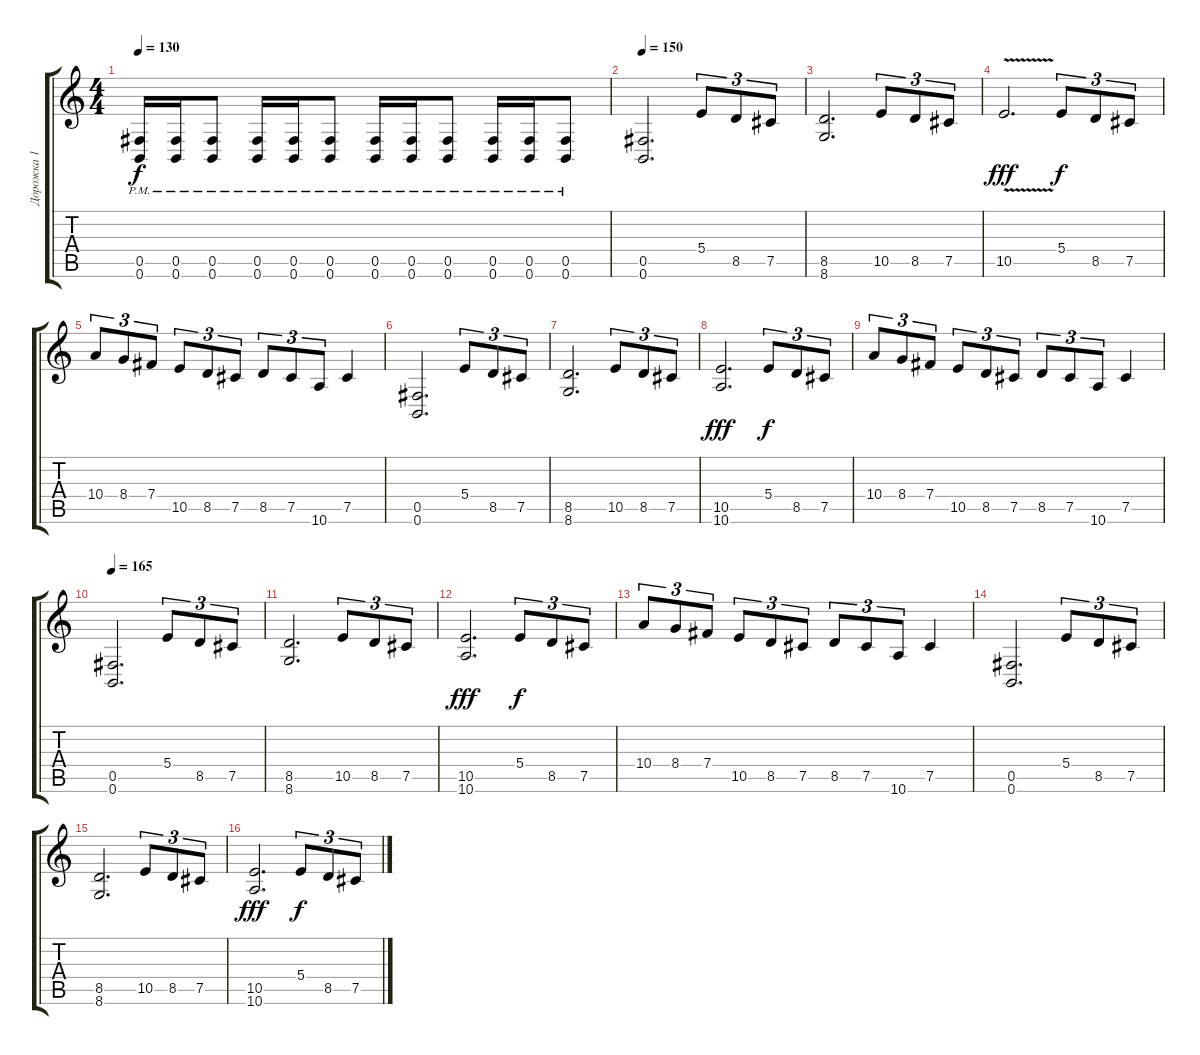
\track ("Дорожка 1" "Дорожка 1") {instrument distortionguitar}
\staff {score tabs}
\tuning (Db4 Ab3 E3 B2 Gb2 B1) {hide}
\ts (4 4)
\tempo 130
\clef g2
\ks c
(0.5{pm} 0.6{pm}).16{dy f} (0.5{pm} 0.6{pm}).16 (0.5{pm} 0.6{pm}).8 (0.5{pm} 0.6{pm}).16 (0.5{pm} 0.6{pm}).16 (0.5{pm} 0.6{pm}).8 (0.5{pm} 0.6{pm}).16 (0.5{pm} 0.6{pm}).16 (0.5{pm} 0.6{pm}).8 (0.5{pm} 0.6{pm}).16 (0.5{pm} 0.6{pm}).16 (0.5{pm} 0.6{pm}).8 |
\tempo 150
(0.5 0.6).2{d} 5.4.8{tu (3 2)} 8.5.8{tu (3 2)} 7.5.8{tu (3 2)} |
(8.5 8.6).2{d} 10.5.8{tu (3 2)} 8.5.8{tu (3 2)} 7.5.8{tu (3 2)} |
10.5{v}.2{d dy fff} 5.4.8{tu (3 2) dy f} 8.5.8{tu (3 2)} 7.5.8{tu (3 2)} |
10.4.8{tu (3 2)} 8.4.8{tu (3 2)} 7.4.8{tu (3 2)} 10.5.8{tu (3 2)} 8.5.8{tu (3 2)} 7.5.8{tu (3 2)} 8.5.8{tu (3 2)} 7.5.8{tu (3 2)} 10.6.8{tu (3 2)} 7.5.4 |
(0.5 0.6).2{d} 5.4.8{tu (3 2)} 8.5.8{tu (3 2)} 7.5.8{tu (3 2)} |
(8.5 8.6).2{d} 10.5.8{tu (3 2)} 8.5.8{tu (3 2)} 7.5.8{tu (3 2)} |
(10.5 10.6).2{d dy fff} 5.4.8{tu (3 2) dy f} 8.5.8{tu (3 2)} 7.5.8{tu (3 2)} |
10.4.8{tu (3 2)} 8.4.8{tu (3 2)} 7.4.8{tu (3 2)} 10.5.8{tu (3 2)} 8.5.8{tu (3 2)} 7.5.8{tu (3 2)} 8.5.8{tu (3 2)} 7.5.8{tu (3 2)} 10.6.8{tu (3 2)} 7.5.4 |
\tempo 165
(0.5 0.6).2{d} 5.4.8{tu (3 2)} 8.5.8{tu (3 2)} 7.5.8{tu (3 2)} |
(8.5 8.6).2{d} 10.5.8{tu (3 2)} 8.5.8{tu (3 2)} 7.5.8{tu (3 2)} |
(10.5 10.6).2{d dy fff} 5.4.8{tu (3 2) dy f} 8.5.8{tu (3 2)} 7.5.8{tu (3 2)} |
10.4.8{tu (3 2)} 8.4.8{tu (3 2)} 7.4.8{tu (3 2)} 10.5.8{tu (3 2)} 8.5.8{tu (3 2)} 7.5.8{tu (3 2)} 8.5.8{tu (3 2)} 7.5.8{tu (3 2)} 10.6.8{tu (3 2)} 7.5.4 |
(0.5 0.6).2{d} 5.4.8{tu (3 2)} 8.5.8{tu (3 2)} 7.5.8{tu (3 2)} |
(8.5 8.6).2{d} 10.5.8{tu (3 2)} 8.5.8{tu (3 2)} 7.5.8{tu (3 2)} |
(10.5 10.6).2{d dy fff} 5.4.8{tu (3 2) dy f} 8.5.8{tu (3 2)} 7.5.8{tu (3 2)}
